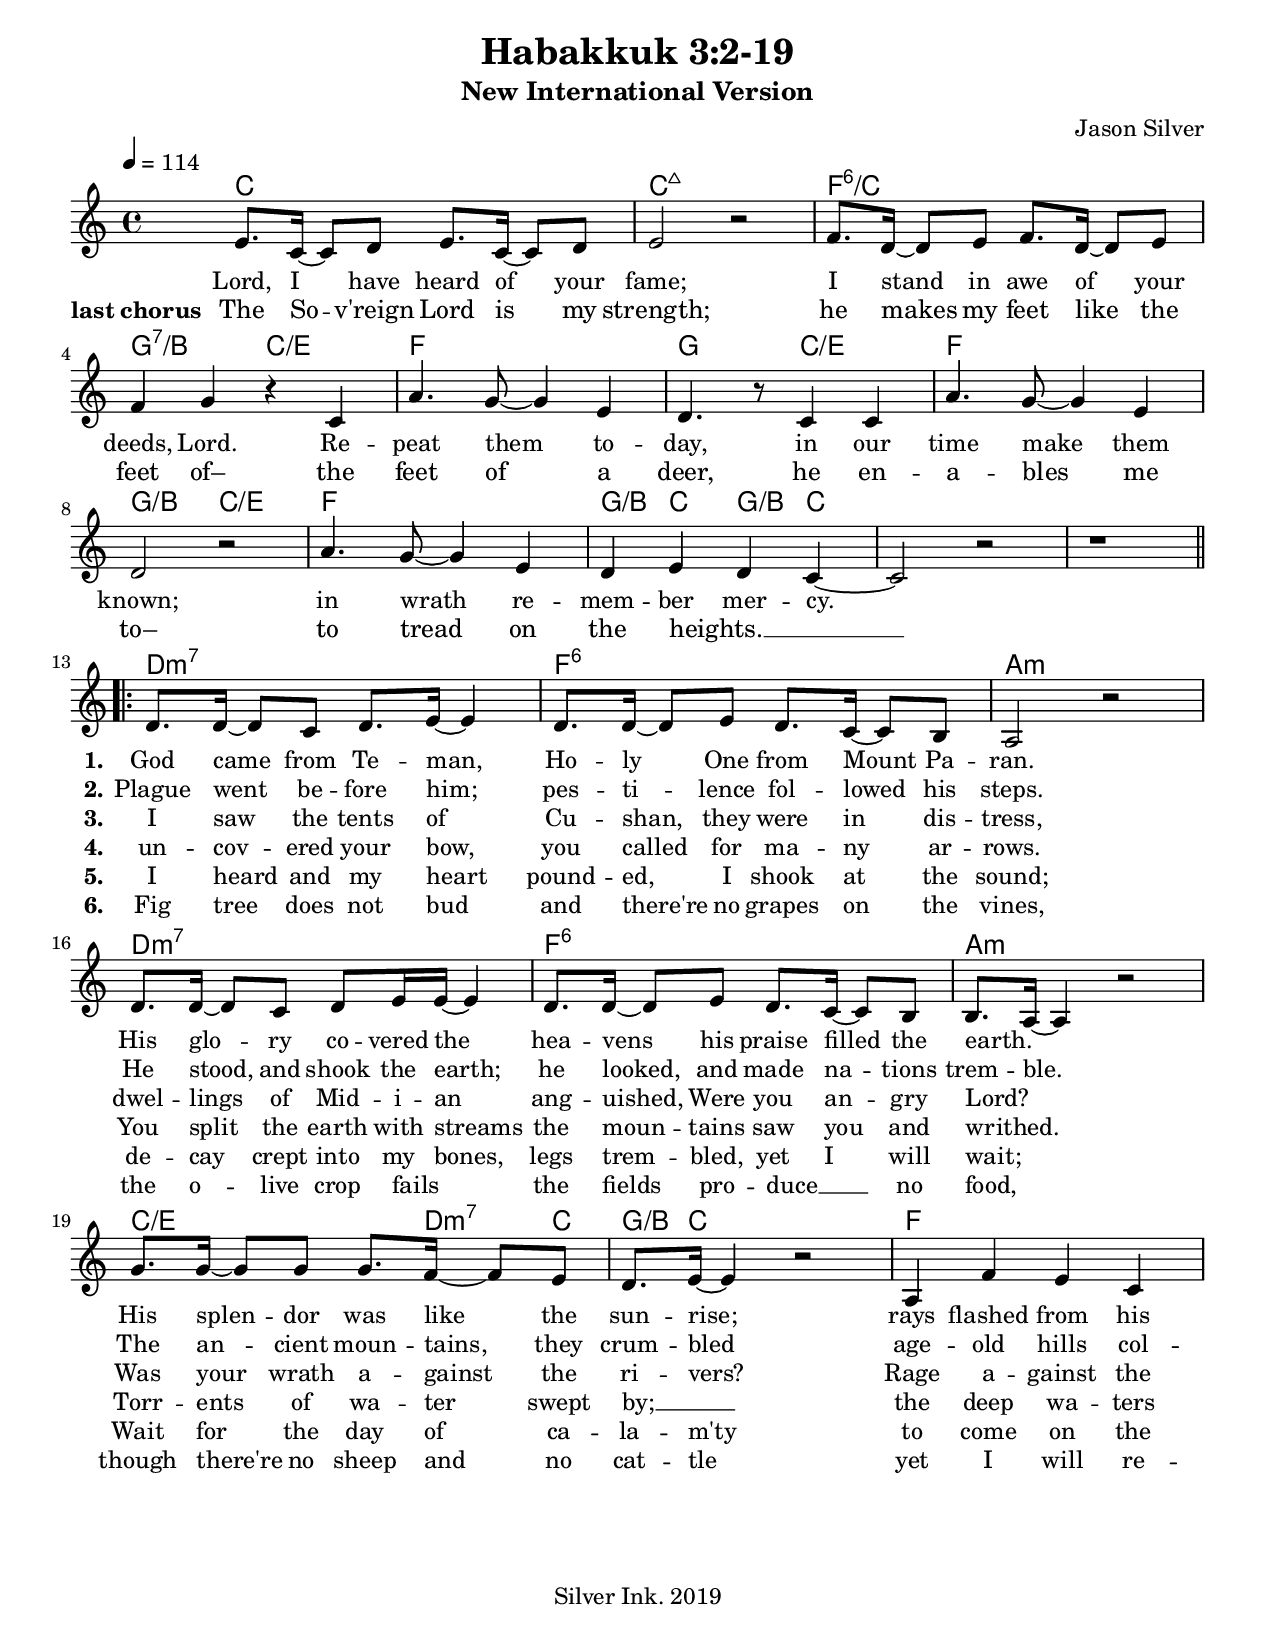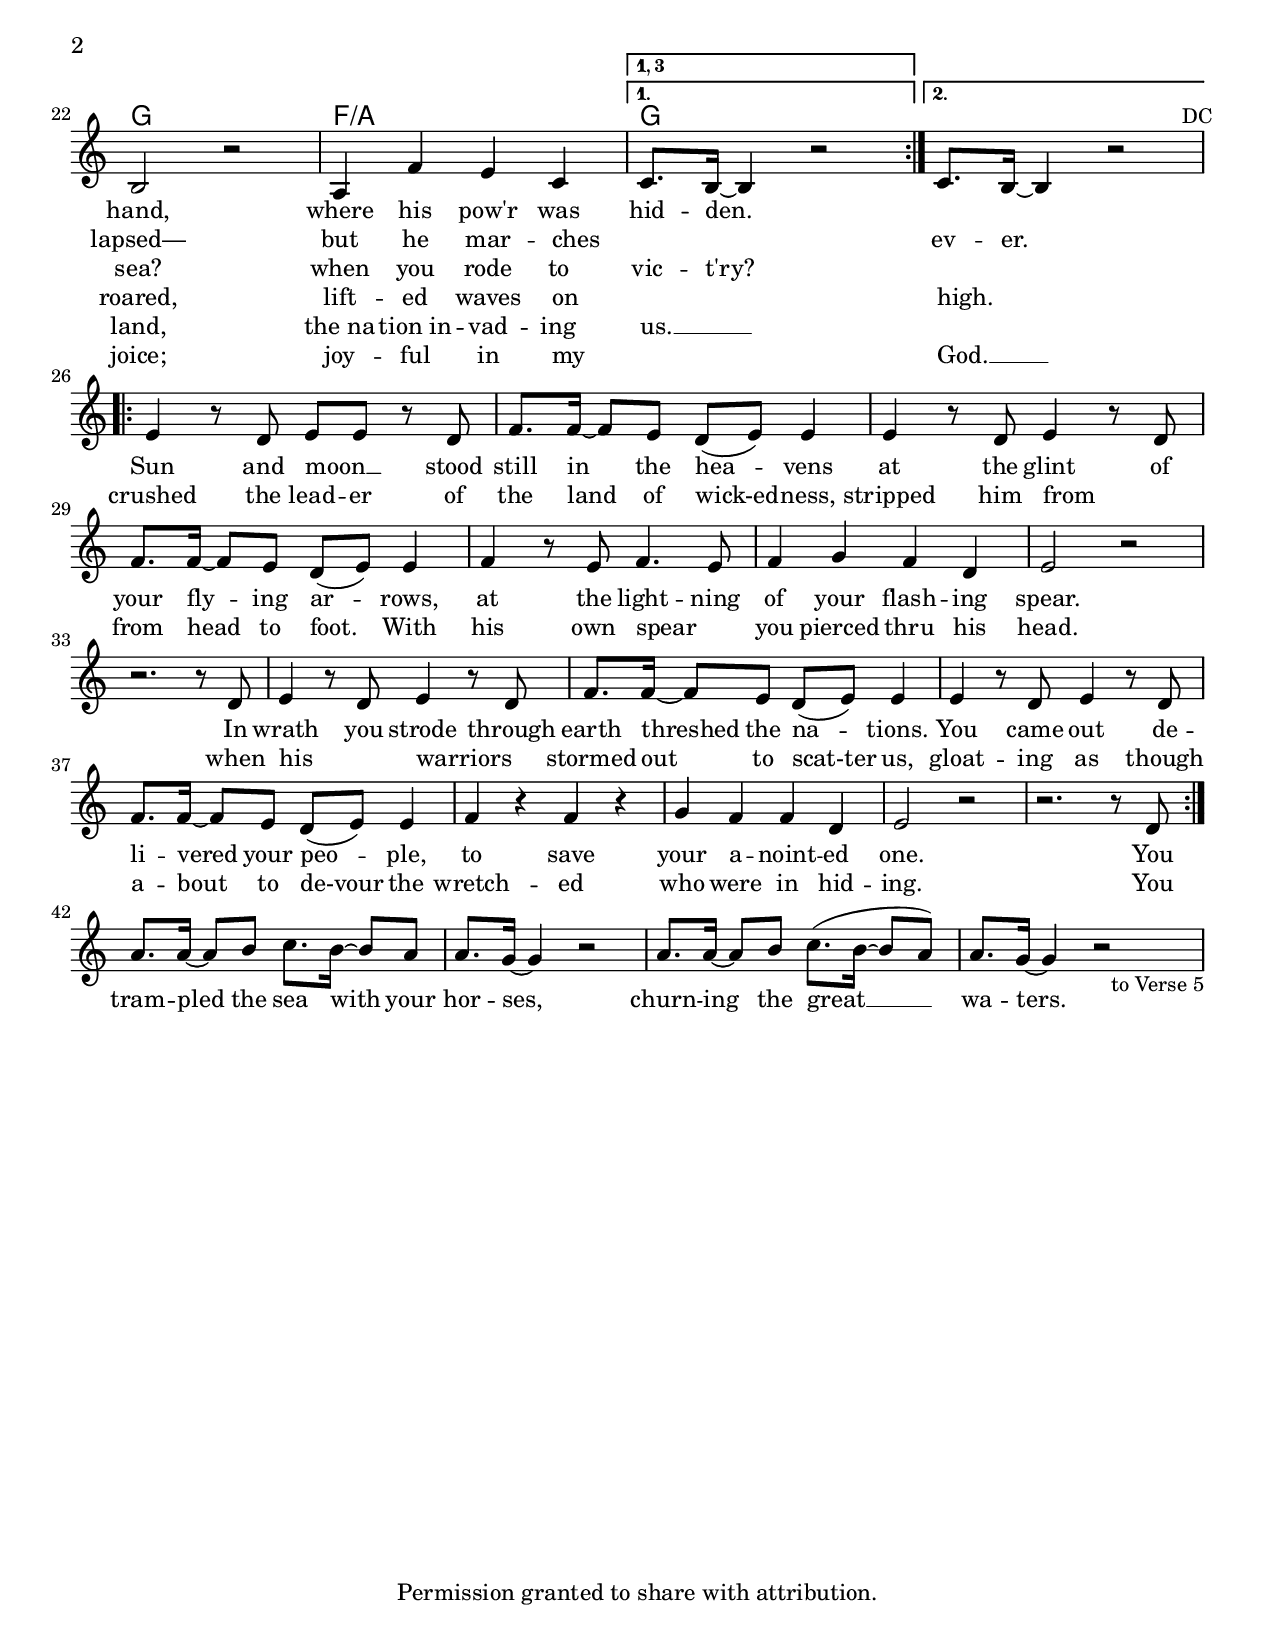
\language "english"
\version "2.18.2"
#(define (line-break-every-nth-engraver bars-per-line)
  (lambda (context)
     (make-engraver
       (acknowledgers ((paper-column-interface engraver grob source-engraver)
         (let ((current-bar (ly:context-property context 'currentBarNumber)))
           (if (= (remainder current-bar bars-per-line) 1)
               (if (eq? #t (ly:grob-property grob 'non-musical))
                   (set! (ly:grob-property grob 'line-break-permission) 'force)
                   (set! (ly:grob-property grob 'line-break-permission)
'())))))))))

\header {
  title = "Habakkuk 3:2-19"
  subtitle = "New International Version"
  composer = "Jason Silver"
  poet = ""
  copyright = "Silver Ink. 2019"
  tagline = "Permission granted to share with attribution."
}
\paper {
  top-margin = #10
  bottom-margin = #4
  right-margin = #12
  left-margin = #12
  indent = #0
% min-systems-per-page = 8 % this allows you to squish line spacing

  % the distance between two systems in the same score:
  system-system-spacing = #'((basic-distance . 12 ) (minimum-distance . 0) (padding . 1 ) (stretchability . 00))
  % the distance between the last system of a score and the first system of the score that follows it, when no (title or top-level) markup exists between them:
  score-system-spacing = #'((basic-distance . 0) (minimum-distance . 0) (padding . 0) (stretchability . 0))
  % the distance between a (title or top-level) markup and the system that follows it:
  markup-system-spacing = #'((basic-distance . 0) (padding . 0) (stretchability . 0))
  % the distance between the last system of a score and the (title or top-level) markup that follows it:
  score-markup-spacing = #'((basic-distance . 0) (padding . 0) (stretchability . 0))
  % the distance between two (title or top-level) markups:
  markup-markup-spacing = #'((basic-distance . 0) (padding . 0))
  % the distance from the top of the printable area (i.e. the bottom of the top margin) to the first system on a page, when there is no (title or top-level) markup between the two:
  top-system-spacing = #'((basic-distance . 0) (minimum-distance . 0) (padding . 0))
  % the distance from the top of the printable area (i.e. the bottom of the top margin) to the first (title or top-level) markup on a page, when there is no system between the two:
  top-markup-spacing = #'((basic-distance . 0) (minimum-distance . 0) (padding . 0))
  % the distance from the last system or top-level markup on a page to the bottom of the printable area (i.e. the top of the bottom margin):
  last-bottom-spacing = #'((basic-distance . 0 ) (minimum-distance . 0) (padding . 0) (stretchability . 0))

  paper-width = 21.59\cm
  paper-height = 27.94\cm
}
slashOn = {
  \override Rest #'stencil = #ly:percent-repeat-item-interface::beat-slash
  \override Rest #'thickness = #'0.48
  \override Rest #'slope = #'1.2
  \override Rest #'Y-offset = #'-.0
}
slashOff = {
  \revert Rest #'stencil
}
LyricFontSize = #.5
lyricNote = {
  % use \once \set melismaBusyProperties = #'(tieMelismaBusy) on the tie where the note sits
  \once \override Lyrics.LyricText.font-shape = #'italic
  \once \override Lyrics.LyricText.font-size = #.2
  \once \override LyricText.self-alignment-X = #LEFT
}
lyricNotePlacement = {
	\once \override NoteHead.stencil = #ly:text-interface::print
	\once \override NoteHead.text = \markup \musicglyph #"rests.2"
	\once  \hide Stem
}
sectionTitle = #(define-music-function
    (parser location theTitle)
    (string?)
    #{
    \mark \markup { \large \bold \concat { "            " #theTitle } }
    #}
)
textRepeats  = #(define-music-function
    (parser location theTitle)
    (string?)
    #{
    \once \override Score.RehearsalMark #'break-visibility = #'#(#t #t #f)
    \mark \markup { \right-align \small #theTitle }
    #}
)
GotoCoda = {
  \once \override Score.RehearsalMark #'break-visibility = #'#(#t #t #f)
  \mark \markup { \small \musicglyph #"scripts.coda" }
}
Coda = {
  \once \override Score.RehearsalMark #'break-visibility = #'#(#f #t #t)
  \mark \markup { \small \musicglyph #"scripts.coda" }
}
Segno = {
  \once \override Score.RehearsalMark #'break-visibility = #'#(#f #t #t)
  \mark \markup { \small \musicglyph #"scripts.segno" }
}
voltaTie = #(define-music-function (parser location further) (number?) #{ 
     \once \override LaissezVibrerTie  #'X-extent = #'(0 . 0) 
     \once \override LaissezVibrerTie  #'details #'note-head-gap = #(/ 
further -2) 
     \once \override LaissezVibrerTie  #'extra-offset = #(cons (/ 
further 2) 0) 
#}) 

chExceptionMusic = {
  <c d e g>1-\markup { "2" } % notate as 1.2.3.5
  <c f g>1-\markup {"sus"}
  <c a d g>1-\markup { "m2" } % 1.6.2.
  <c e g d'>1-\markup { \super "add9" } % 1.3.5.9
  <c ef g d'>1-\markup { "m" \super "add9" } % 1.3.5.9
}
chExceptions = #(append (sequential-music-to-chord-exceptions chExceptionMusic #t) ignatzekExceptions)
chordNames = \chordmode {
	\set chordNameExceptions = #chExceptions
	\set chordChanges = ##t % ##t(true) or ##f(false)
	\set Staff.midiInstrument = #"string ensemble 1"
  c1 c:maj7 f:6/c g2:7/b c:/e f1 g2 c:/e f1 g2:/b c:/e f1 g4:/b c g:/b c4~c1 c1

  d:m7 f:6 a:m d:m7 f:6 a:m c2:/e c8.:/e d16:m7~d8:m7 c g8.:/b c16~c2.
  f1 g f:/a g g
 }
melody = \relative c'{
	\set Staff.midiInstrument = #"piano"
	\time 4/4
	\key c  \major
	\clef treble
	\tempo 4 = 114 \override Score.MetronomeMark.padding = #3

	%\set melismaBusyProperties = #'()
	%\unset melismaBusyProperties
	e8. c16~c8 d8 e8. c16~c8 d8 e2 r2
	f8. d16~d8 e8 f8. d16~d8 e8 f4 g4 r4 c,
	a'4. g8~g4 e4 d4. r8 c4 c4 a'4. g8~g4 e4 d2 r2
	a'4. g8~g4 e4 d e d4 c4~c2 r2 r1
	\bar ".|:-||" \break
	\repeat volta 2 {  
		d8. d16~d8 c8 d8. e16~e4
		d8. d16~d8 e8 d8. c16~c8 b8 a2 r2
		d8. d16~d8 c8 d8 e16 e16~e4
		d8. d16~d8 e8 d8. c16~c8 b8 b8. a16~a4 r2
		
		g'8. g16~g8 g8 g8. f16~f8 e d8. e16~e4 r2 
		a,4 f'4 e c b2 r2 a4 f'4 e4 c 
	}
	\alternative{
		{   
			\set Score.repeatCommands = #'((volta "1, 3"))
 			c8. b16~b4 r2 \bar ":|."
		}
		{ 
			\set Score.repeatCommands = #'((volta "2, 4"))
			c8. b16~b4 r2 \textRepeats "DC  " \bar "||"
		}
	}
	\break
	%\sectionTitle "Bridge"
  \bar ".|:"
	e4 r8 d e e r d f8. f16~f8 e8 d( e) e4 e4 r8 d e4 r8 d f8. f16~f8 e8 d( e) e4
	f4 r8 e8 f4.  e8 f4 g f d e2 r2 r2. r8 d
	e4 r8 d e4 r8 d f8. f16~f8 e8 d( e) e4 e4 r8 d e4 r8 d f8. f16~f8 e8 d( e) e4
	f4 r4 f4 r g f f d e2 r2 r2. r8 d
	\bar ":|."
	a'8. a16~a8 b c8. b16~b8 a a8. g16~g4 r2 a8. a16~a8 b c8. (b16~b8 a ) a8. g16~g4 r2_\markup { \left-align \small "   to Verse 5" }
}
nothing = \lyricmode {}
verseone = \lyricmode {
	\override LyricText #'font-size = \LyricFontSize

	Lord, I have heard of your fame;
	I stand in awe of your deeds, Lord.
	Re -- peat them to -- day,
	in our time make them known;
	in wrath re -- mem -- ber mer -- cy.
	
	\set stanza = "1."
	God came from Te -- man,
	Ho -- ly One from Mount Pa -- ran. 
	His glo -- ry co -- vered the hea -- vens 
	%and 
		his praise filled the earth. _ 
	
	His splen -- dor was like the sun -- rise; 
	rays flashed from his hand, 
	where his pow'r was hid -- den. 
}
versetwo = \lyricmode {
	\override LyricText #'font-size = \LyricFontSize
	_ _ _ _ _ _ _ _ _ _ _ _ _ _ _ _ _ _ _ _ _ _ _ _ _ _ _ _ _ _ _ _ _
	 \set stanza = "2."
	Plague went be -- fore him; 
	pes -- ti -- lence fol -- lowed his steps. 
	He stood, and shook the earth; 
	he looked, and made na -- tions trem -- ble. 
	
	The an -- cient moun -- tains, they crum -- bled
	%and the 
		age -- old hills col -- lapsed—
	but he mar -- ches %on 
		_ _ ev -- er.
}
versethree = \lyricmode {
	\override LyricText #'font-size = \LyricFontSize
	_ _ _ _ _ _ _ _ _ _ _ _ _ _ _ _ _ _ _ _ _ _ _ _ _ _ _ _ _ _ _ _ _
	\set stanza = "3."
	I saw the tents of Cu -- shan, they were in dis -- tress,
	dwel -- lings of Mid -- i -- an ang -- uished,
	Were you an -- gry %with the ri -- vers, 
		Lord? _
	Was your wrath a -- gainst the % streams? 
		ri -- vers?
	%Did you 
		Rage a -- gainst the sea?
	when you rode %your hor -- ses
	%and your char -- iots 
		to vic -- t'ry?
}
versefour = \lyricmode {
	\override LyricText #'font-size = \LyricFontSize
	_ _ _ _ _ _ _ _ _ _ _ _ _ _ _ _ _ _ _ _ _ _ _ _ _ _ _ _ _ _ _ _ _
	\set stanza = "4."
	%You 
		un -- cov -- ered your bow,
	you called for ma -- ny ar -- rows.
	You split the earth with % ri -- vers;
		streams
	     the moun -- tains saw you and writhed. _
	Torr -- ents of wa -- ter swept by; __ _
	the deep wa -- ters roared,
	 lift -- ed  waves on _ _ high. _
	
  % bridge
	 Sun and moon __ _ stood still in the hea -- vens
	at the glint of your fly -- ing ar -- rows,
	at the light -- ning of your flash -- ing spear.
	 In wrath you strode through  earth
	%and in ang -- er you 
		threshed the na -- tions.
	 You came out de -- li -- vered your peo -- ple,
	to save your a -- noint -- ed one.
  You
}
versefive = \lyricmode {
	\override LyricText #'font-size = \LyricFontSize
  _ _ _ _ _ _ _ _ _ _ _ _ _ _ _ _ _ _ _ _ _ _ _ _ _ _ _ _ _ _ _ _ _
	_ _ _ _ _ _ _ _ _ _ _ _ _ _ _ _ _ _ _ _ _ _ _ _ _ _ _ _ _ _ _ _ _
	_ _ _ _ _ _ _ _ _ _ _ _ _ _
	
	crushed the lead -- er of the land of wick-ed -- ness,
	%you 
		stripped him from _ from head to foot.
	 With his own spear _ you pierced thru his head.
	when his _ warriors _ stormed out to scat-ter us,
	gloat -- ing as though a -- bout to de-vour
	the wretch -- ed who were in hid -- ing.
	 You   tram -- pled the sea with your hor -- ses,
	churn -- ing the great __ wa -- ters.
}
versesix = \lyricmode {
	\override LyricText #'font-size = \LyricFontSize
   _ _ _ _ _ _ _ _ _ _ _ _ _ _ _ _ _ _ _ _ _ _ _ _ _ _ _ _ _ _ _ _ _
  \set stanza = "5."
   I heard and my heart pound -- ed,
	I shook at the sound;
	de -- cay crept into my bones,
	%and my 
  legs trem -- bled, yet I will wait; _
  Wait for the day of ca -- la -- m'ty
	to come on the land, the_na -- tion_in -- vad -- ing us. __ _
	
}
verseseven = \lyricmode {
	\override LyricText #'font-size = \LyricFontSize
  _ _ _ _ _ _ _ _ _ _ _ _ _ _ _ _ _ _ _ _ _ _ _ _ _ _ _ _ _ _ _ _ _
  \set stanza = "6."
  %Though the 
  Fig tree does not bud
	and there're no grapes on the vines,
	the o -- live crop fails _
	the fields pro -- duce __ _ no food, _
	though there're no sheep %in the pen
	and no cat -- tle %in the stalls,
	 yet I will re -- joice; % in the Lord,
	%I will be 
  joy -- ful in my _ _ God. __ _ % my Savior.

}
verseeight = \lyricmode {
  \set stanza = "last chorus" 
  The So -- v'reign Lord is my strength;
	he makes my feet like the feet of–
  the feet of a deer,
	he en -- a -- bles me to–
  to tread on the heights. __ _ _
}
\score {
	<<
		\new ChordNames  \with {midiInstrument = #"piano"} {
			\chordNames
		}
		\new Staff
		<<
			\new Voice = "one" {
				\melody
			}
			\addlyrics {
				\verseone
			}
			\addlyrics {
				\versetwo
			}
			\addlyrics {
				\versethree
			}
			\addlyrics {
				\versefour
			}
			\addlyrics {
				\versefive
			}
			\addlyrics {
				\versesix
			}
			\addlyrics {
				\verseseven
			}
			\addlyrics {
				\verseeight
			}
			>>
	>>
	\layout {
		#(layout-set-staff-size 20)
		\context {
			\Score
			% \override NonMusicalPaperColumn #'line-break-permission = ##f
			%\consists #(line-break-every-nth-engraver 4)
		}
	}
	\midi { }
}